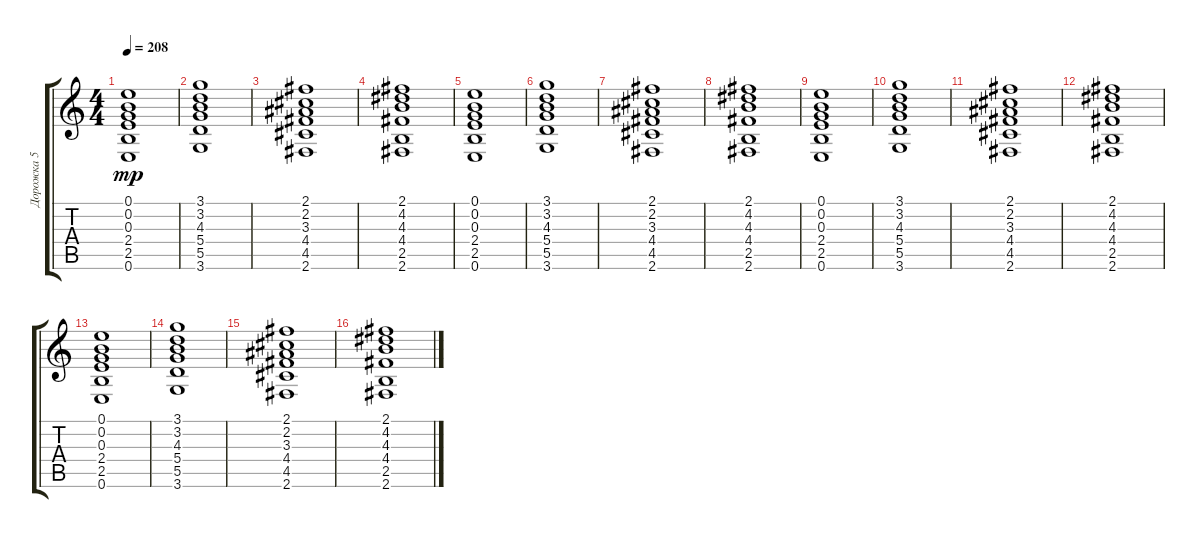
\track ("Дорожка 5" "Дорожка 5") {instrument distortionguitar}
\staff {score tabs}
\tuning (E4 B3 G3 D3 A2 E2) {hide}
\ts (4 4)
\tempo 208
\clef g2
\ks c
(0.1 0.2 0.3 2.4 2.5 0.6).1{dy mp instrument distortionguitar} |
(3.1 3.2 4.3 5.4 5.5 3.6).1 |
(2.1 2.2 3.3 4.4 4.5 2.6).1 |
(2.1 4.2 4.3 4.4 2.5 2.6).1 |
(0.1 0.2 0.3 2.4 2.5 0.6).1 |
(3.1 3.2 4.3 5.4 5.5 3.6).1 |
(2.1 2.2 3.3 4.4 4.5 2.6).1 |
(2.1 4.2 4.3 4.4 2.5 2.6).1 |
(0.1 0.2 0.3 2.4 2.5 0.6).1 |
(3.1 3.2 4.3 5.4 5.5 3.6).1 |
(2.1 2.2 3.3 4.4 4.5 2.6).1 |
(2.1 4.2 4.3 4.4 2.5 2.6).1 |
(0.1 0.2 0.3 2.4 2.5 0.6).1 |
(3.1 3.2 4.3 5.4 5.5 3.6).1 |
(2.1 2.2 3.3 4.4 4.5 2.6).1 |
(2.1 4.2 4.3 4.4 2.5 2.6).1
